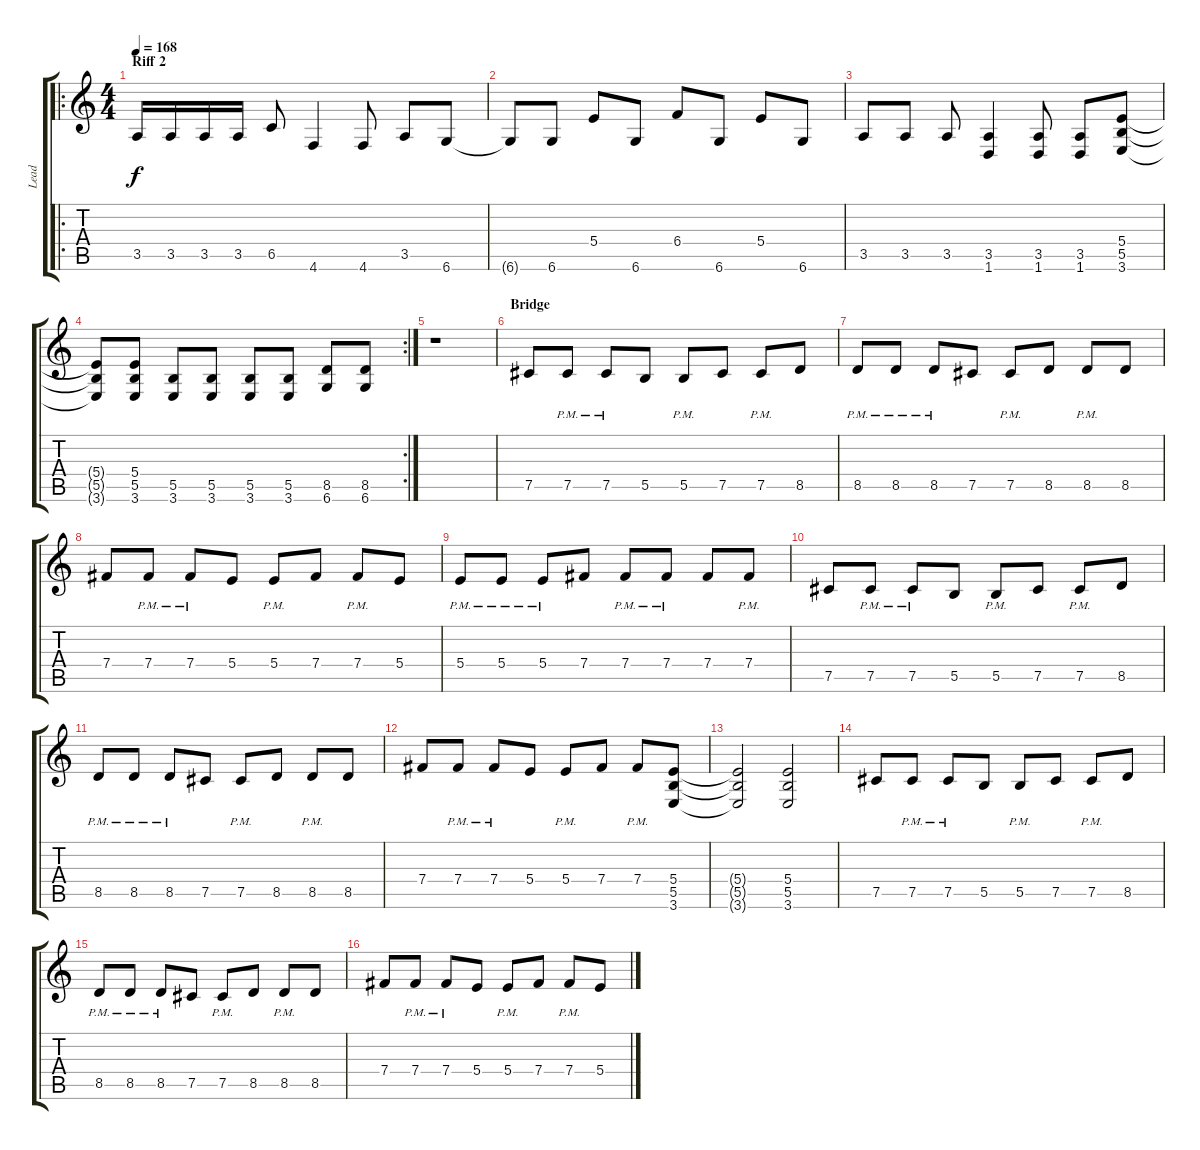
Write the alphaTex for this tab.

\track ("Lead" "Lead") {instrument distortionguitar}
\staff {score tabs}
\tuning (Db4 Ab3 E3 B2 Gb2 Db2) {hide}
\ro
\ts (4 4)
\section ("" "Riff 2")
\tempo 168
\clef g2
\ks c
3.5.16{dy f balance 1} 3.5.16 3.5.16 3.5.16 6.5.8 4.6.4 4.6.8 3.5.8 6.6.8 |
6.6{t}.8 6.6.8 5.4.8 6.6.8 6.4.8 6.6.8 5.4.8 6.6.8 |
3.5.8 3.5.8 3.5.8 (3.5 1.6).4 (3.5 1.6).8 (3.5 1.6).8 (5.4 5.5 3.6).8 |
\rc 2
(5.4{t} 5.5{t} 3.6{t}).8 (5.4 5.5 3.6).8 (5.5 3.6).8 (5.5 3.6).8 (5.5 3.6).8 (5.5 3.6).8 (8.5 6.6).8 (8.5 6.6).8 |
r.1 |
\section ("" "Bridge")
7.5.8{balance 13} 7.5{pm}.8 7.5{pm}.8 5.5.8 5.5{pm}.8 7.5.8 7.5{pm}.8 8.5.8 |
8.5{pm}.8 8.5{pm}.8 8.5{pm}.8 7.5.8 7.5{pm}.8 8.5.8 8.5{pm}.8 8.5.8 |
7.4.8 7.4{pm}.8 7.4{pm}.8 5.4.8 5.4{pm}.8 7.4.8 7.4{pm}.8 5.4.8 |
5.4{pm}.8 5.4{pm}.8 5.4{pm}.8 7.4.8 7.4{pm}.8 7.4{pm}.8 7.4.8 7.4{pm}.8 |
7.5.8 7.5{pm}.8 7.5{pm}.8 5.5.8 5.5{pm}.8 7.5.8 7.5{pm}.8 8.5.8 |
8.5{pm}.8 8.5{pm}.8 8.5{pm}.8 7.5.8 7.5{pm}.8 8.5.8 8.5{pm}.8 8.5.8 |
7.4.8 7.4{pm}.8 7.4{pm}.8 5.4.8 5.4{pm}.8 7.4.8 7.4{pm}.8 (5.4 5.5 3.6).8 |
(5.4{t} 5.5{t} 3.6{t}).2 (5.4 5.5 3.6).2 |
7.5.8{balance 13} 7.5{pm}.8 7.5{pm}.8 5.5.8 5.5{pm}.8 7.5.8 7.5{pm}.8 8.5.8 |
8.5{pm}.8 8.5{pm}.8 8.5{pm}.8 7.5.8 7.5{pm}.8 8.5.8 8.5{pm}.8 8.5.8 |
7.4.8 7.4{pm}.8 7.4{pm}.8 5.4.8 5.4{pm}.8 7.4.8 7.4{pm}.8 5.4.8
